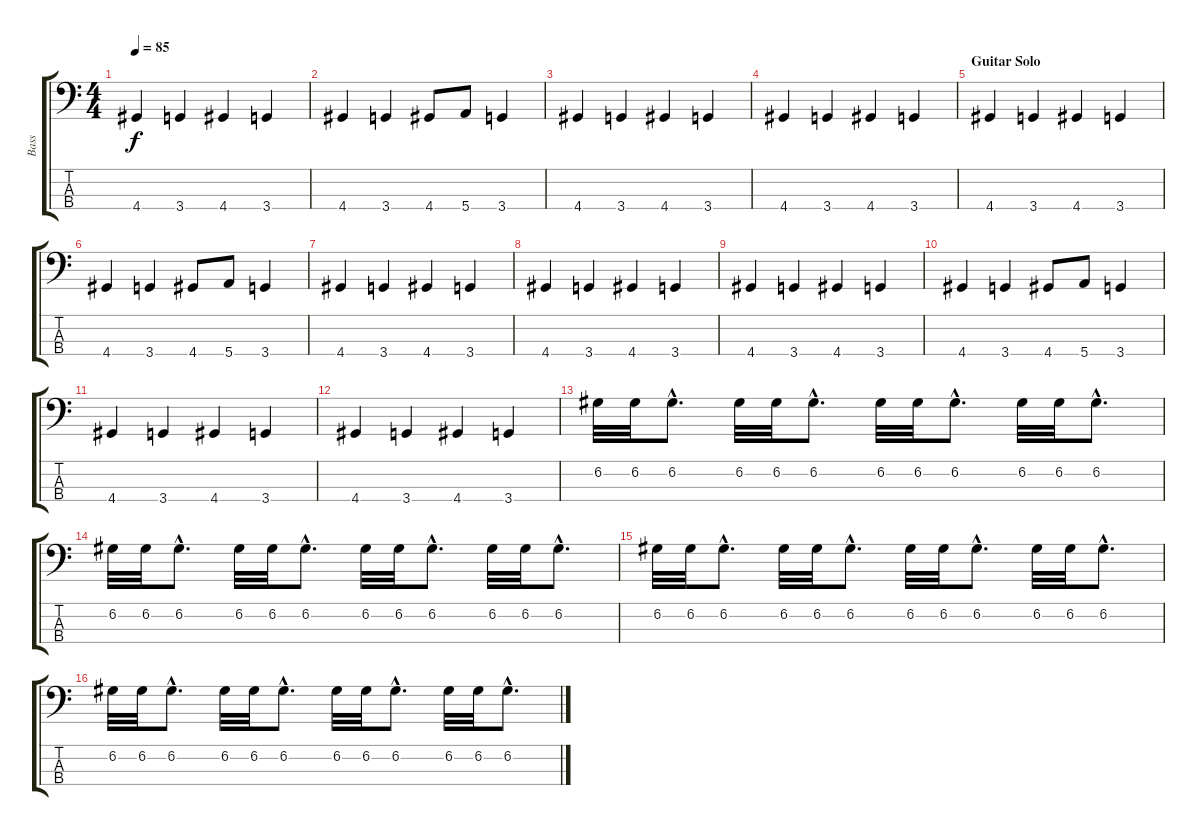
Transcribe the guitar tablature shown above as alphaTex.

\track ("Bass" "Bass") {instrument electricbasspick}
\staff {score tabs}
\tuning (G2 D2 A1 E1) {hide}
\ts (4 4)
\tempo 85
\clef f4
\ks c
4.4.4{dy f} 3.4.4 4.4.4 3.4.4 |
4.4.4 3.4.4 4.4.8 5.4.8 3.4.4 |
4.4.4 3.4.4 4.4.4 3.4.4 |
4.4.4 3.4.4 4.4.4 3.4.4 |
\section ("" "Guitar Solo")
4.4.4 3.4.4 4.4.4 3.4.4 |
4.4.4 3.4.4 4.4.8 5.4.8 3.4.4 |
4.4.4 3.4.4 4.4.4 3.4.4 |
4.4.4 3.4.4 4.4.4 3.4.4 |
4.4.4 3.4.4 4.4.4 3.4.4 |
4.4.4 3.4.4 4.4.8 5.4.8 3.4.4 |
4.4.4 3.4.4 4.4.4 3.4.4 |
4.4.4 3.4.4 4.4.4 3.4.4 |
6.2.32 6.2.32 6.2{hac}.8{d} 6.2.32 6.2.32 6.2{hac}.8{d} 6.2.32 6.2.32 6.2{hac}.8{d} 6.2.32 6.2.32 6.2{hac}.8{d} |
6.2.32 6.2.32 6.2{hac}.8{d} 6.2.32 6.2.32 6.2{hac}.8{d} 6.2.32 6.2.32 6.2{hac}.8{d} 6.2.32 6.2.32 6.2{hac}.8{d} |
6.2.32 6.2.32 6.2{hac}.8{d} 6.2.32 6.2.32 6.2{hac}.8{d} 6.2.32 6.2.32 6.2{hac}.8{d} 6.2.32 6.2.32 6.2{hac}.8{d} |
6.2.32 6.2.32 6.2{hac}.8{d} 6.2.32 6.2.32 6.2{hac}.8{d} 6.2.32 6.2.32 6.2{hac}.8{d} 6.2.32 6.2.32 6.2{hac}.8{d}
